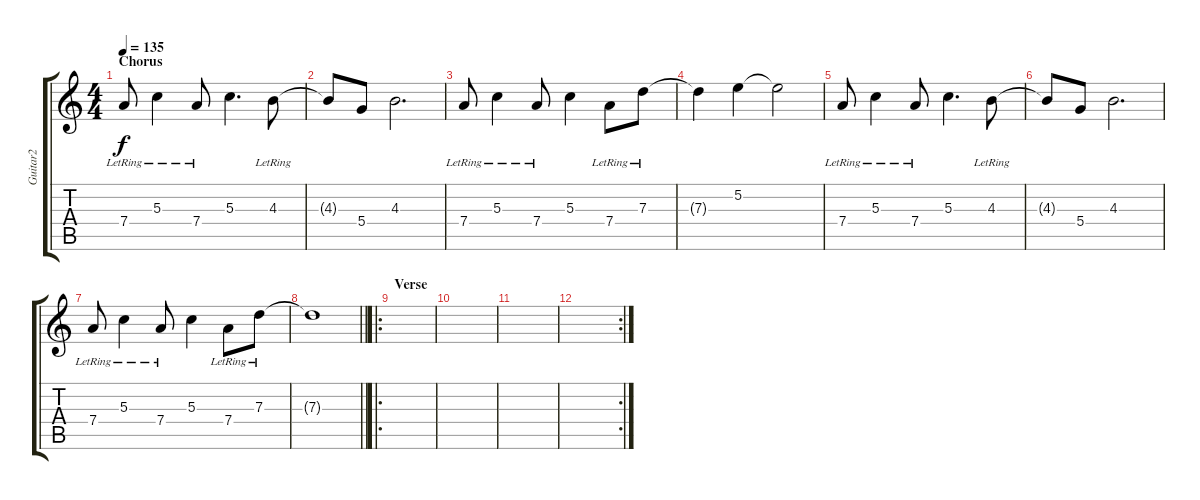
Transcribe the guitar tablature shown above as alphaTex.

\track ("Guitar2" "Guitar2") {instrument acousticguitarsteel}
\staff {score tabs}
\tuning (E4 B3 G3 D3 A2 E2) {hide}
\ts (4 4)
\section ("" "Chorus")
\tempo 135
\clef g2
\ks c
7.4{lr}.8{dy f} 5.3{lr}.4 7.4{lr}.8 5.3.4{d} 4.3{lr}.8 |
4.3{t}.8 5.4.8 4.3.2{d} |
7.4{lr}.8 5.3{lr}.4 7.4{lr}.8 5.3.4 7.4{lr}.8 7.3{lr}.8 |
7.3{t}.4 5.2.4 5.2{t}.2 |
7.4{lr}.8 5.3{lr}.4 7.4{lr}.8 5.3.4{d} 4.3{lr}.8 |
4.3{t}.8 5.4.8 4.3.2{d} |
7.4{lr}.8 5.3{lr}.4 7.4{lr}.8 5.3.4 7.4{lr}.8 7.3{lr}.8 |
\barLineRight lightlight
7.3{t}.1 |
\ro
\section ("" "Verse")
|
|
|
\rc 2
